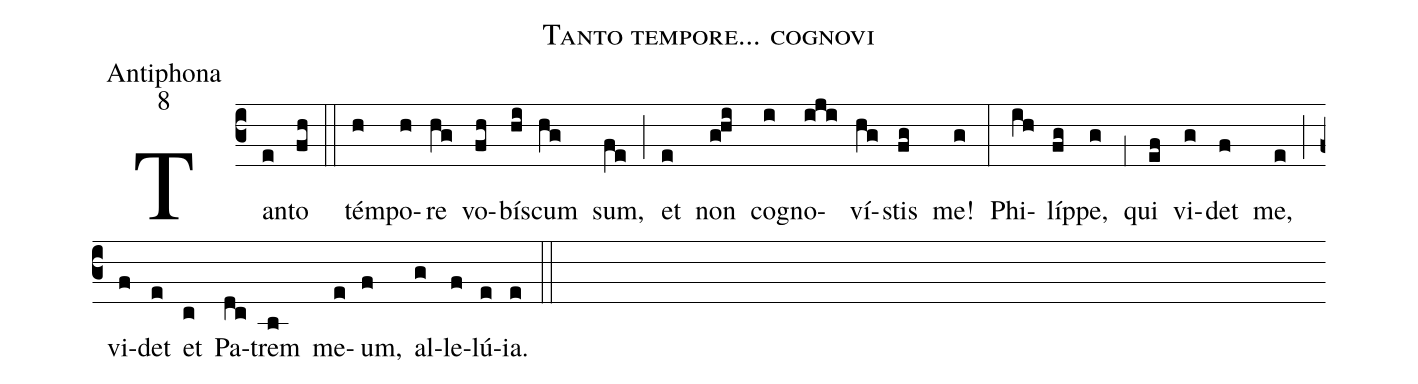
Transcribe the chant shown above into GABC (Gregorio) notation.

name:Tanto tempore... cognovi;
office-part:Antiphona;
mode:8;
%%
(c3) Tan(e)to(fh) (::)
tém(h)po(h)re(hg) vo(fh)bí(hi)scum(hg) sum,(fe) (;) et(e) non(g!hi) co(i)gno(iji)ví(hg)stis(fg) me!(g) (:)
Phi(ih)líp(fg)pe,(g) (,1) qui(ef) vi(g)det(f) me,(e) (;) vi(f)det(e) et(c) Pa(dc)trem(b) me(e)um,(f) al(g)le(f)lú(e)ia.(e) (::)
